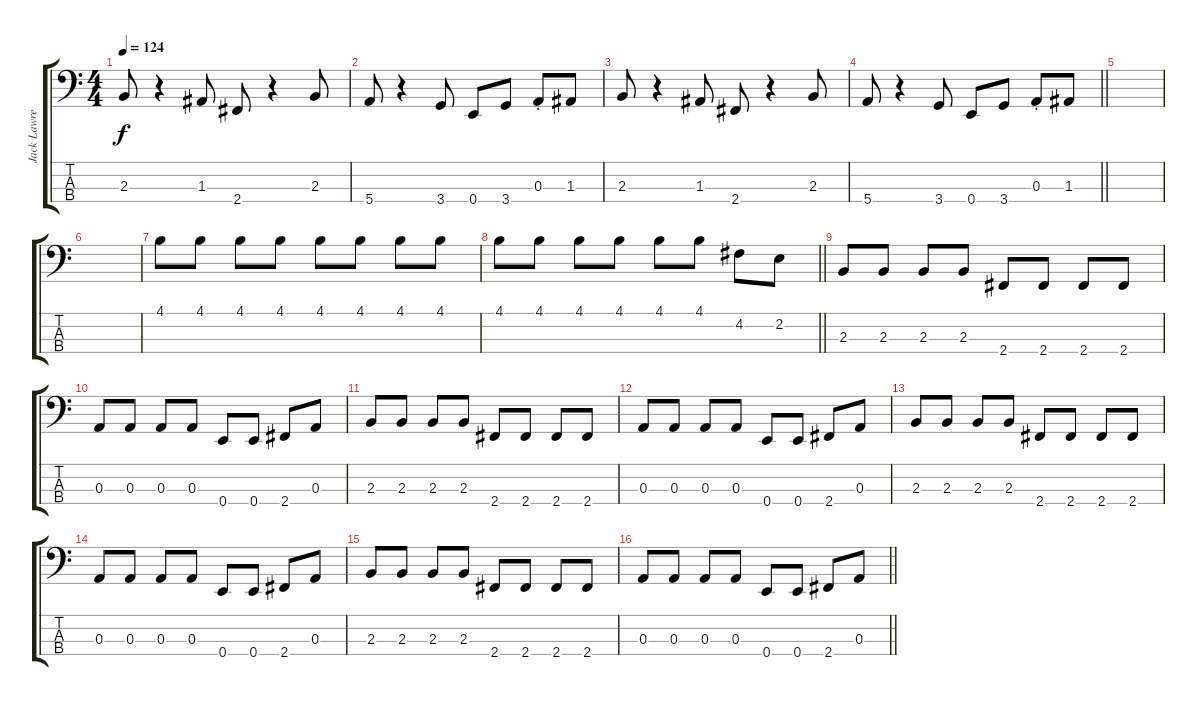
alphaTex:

\track ("Jack Lawrence (Bass)" "Jack Lawre") {instrument electricbassfinger}
\staff {score tabs}
\tuning (G2 D2 A1 E1) {hide}
\ts (4 4)
\tempo 124
\clef f4
\ks c
2.3.8{dy f} r.4 1.3.8 2.4.8 r.4 2.3.8 |
5.4.8 r.4 3.4.8 0.4.8 3.4.8 0.3{st}.8 1.3.8 |
2.3.8 r.4 1.3.8 2.4.8 r.4 2.3.8 |
\barLineRight lightlight
5.4.8 r.4 3.4.8 0.4.8 3.4.8 0.3{st}.8 1.3.8 |
|
|
4.1.8 4.1.8 4.1.8 4.1.8 4.1.8 4.1.8 4.1.8 4.1.8 |
\barLineRight lightlight
4.1.8 4.1.8 4.1.8 4.1.8 4.1.8 4.1.8 4.2.8 2.2.8 |
2.3.8 2.3.8 2.3.8 2.3.8 2.4.8 2.4.8 2.4.8 2.4.8 |
0.3.8 0.3.8 0.3.8 0.3.8 0.4.8 0.4.8 2.4.8 0.3.8 |
2.3.8 2.3.8 2.3.8 2.3.8 2.4.8 2.4.8 2.4.8 2.4.8 |
0.3.8 0.3.8 0.3.8 0.3.8 0.4.8 0.4.8 2.4.8 0.3.8 |
2.3.8 2.3.8 2.3.8 2.3.8 2.4.8 2.4.8 2.4.8 2.4.8 |
0.3.8 0.3.8 0.3.8 0.3.8 0.4.8 0.4.8 2.4.8 0.3.8 |
2.3.8 2.3.8 2.3.8 2.3.8 2.4.8 2.4.8 2.4.8 2.4.8 |
\barLineRight lightlight
0.3.8 0.3.8 0.3.8 0.3.8 0.4.8 0.4.8 2.4.8 0.3.8
